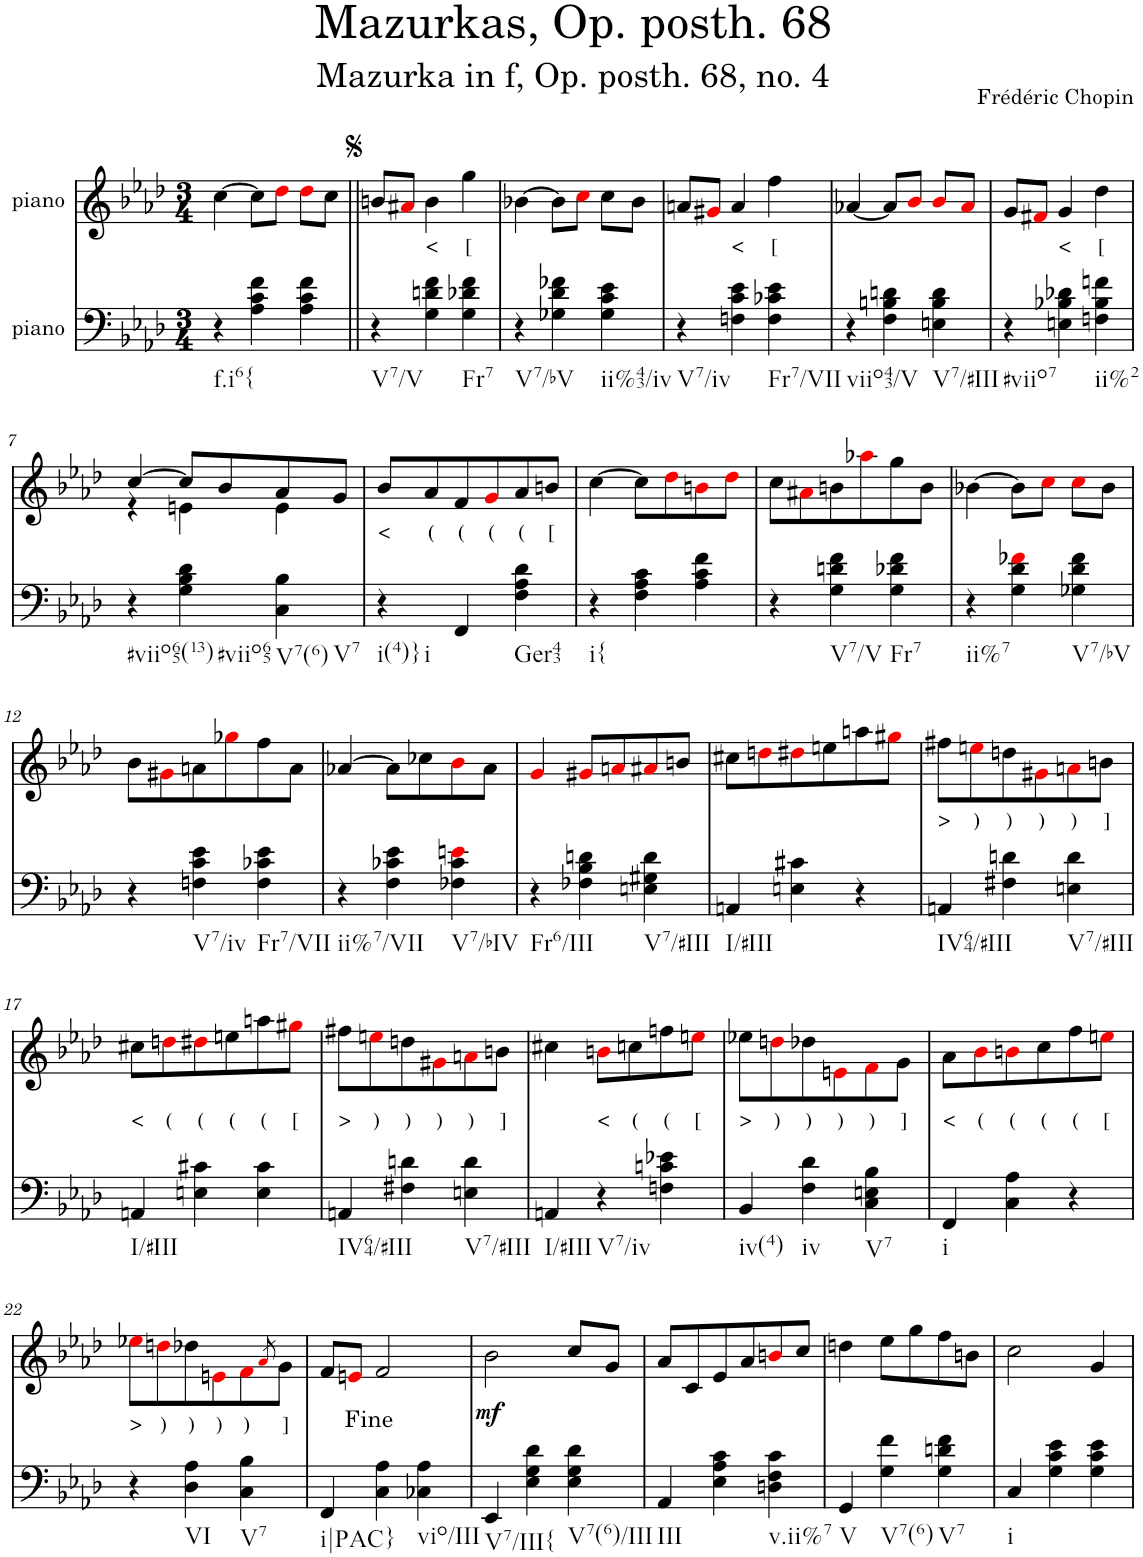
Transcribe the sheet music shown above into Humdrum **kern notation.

**kern	**kern	**text	**dynam
*part2	*part1	*part1	*part1
*staff2	*staff1	*staff1	*staff1
*I"piano	*I"piano	*	*
*I'Pno	*I'Pno	*	*
*clefF4	*clefG2	*	*
*k[b-e-a-d-]	*k[b-e-a-d-]	*	*
*f:	*f:	*	*
*M3/4	*M3/4	*	*
=1	=1	=1	=1
!LO:TX:b:t=f.i6{	!	!	!
4r	[4cc\	.	.
4A-\ 4c\ 4f\	8cc\L]	.	.
.	8dd-i\J	.	.
4A-\ 4c\ 4f\	8dd-i\L	.	.
.	8cc\J	.	.
=2||	=2||	=2||	=2||
!LO:TX:b:t=V7/V	!	!	!
4r	8bn/L	.	.
.	8a#Xi/J	.	.
!	!	!LO:LY:b	!
4G\ 4dn\ 4f\	4b\	<	.
!LO:TX:b:t=Fr7	!	!	!
!	!	!LO:LY:b	!
4G\ 4d-X\ 4f\	4gg\	[	.
=3	=3	=3	=3
!LO:TX:b:t=V7/bV	!	!	!
4r	[4b-X\	.	.
4G-X\ 4d-\ 4f-X\	8b-\L]	.	.
.	8cci\J	.	.
!LO:TX:b:t=ii%43/iv	!	!	!
4G-\ 4c\ 4e-\	8cc\L	.	.
.	8b-\J	.	.
=4	=4	=4	=4
!LO:TX:b:t=V7/iv	!	!	!
4r	8an/L	.	.
.	8g#Xi/J	.	.
!	!	!LO:LY:b	!
4Fn\ 4c\ 4e-\	4a/	<	.
!LO:TX:b:t=Fr7/VII	!	!	!
!	!	!LO:LY:b	!
4F\ 4c-X\ 4e-\	4ff\	[	.
=5	=5	=5	=5
!LO:TX:b:t=viio43/V	!	!	!
4r	[4a-X/	.	.
4F\ 4Bn\ 4dn\	8a-/L]	.	.
.	8b-i/J	.	.
!LO:TX:b:t=V7/#III	!	!	!
4En\ 4B\ 4d\	8b-i/L	.	.
.	8a-i/J	.	.
=6	=6	=6	=6
!LO:TX:b:t=#viio7	!	!	!
4r	8g/L	.	.
.	8f#Xi/J	.	.
!	!	!LO:LY:b	!
4En\ 4B-X\ 4d-X\	4g/	<	.
!LO:TX:b:t=ii%2	!	!	!
!	!	!LO:LY:b	!
4Fn\ 4B-\ 4fn\	4dd-\	[	.
!!LO:LB:g=z
=7	=7	=7	=7
*	*^	*	*
!LO:TX:b:t=#viio65(13)	!	!	!	!
4r	[4cc/	4r	.	.
!LO:TX:b:t=#viio65	!	!	!	!
4G\ 4B-\ 4d-\	8cc/L]	4en\	.	.
.	8b-/	.	.	.
!LO:TX:b:t=V7(6)	!	!	!	!
!LO:TX:b:t=V7	!	!	!	!
4C\ 4B-\	8a-/	4e\	.	.
.	8g/J	.	.	.
*	*v	*v	*	*
=8	=8	=8	=8
!LO:TX:b:t=i(4)}	!	!	!
!LO:TX:b:t=i	!	!	!
!	!	!LO:LY:b	!
4r	8b-/L	<	.
!	!	!LO:LY:b	!
.	8a-/	(	.
!	!	!LO:LY:b	!
4FF/	8f/	(	.
!	!	!LO:LY:b	!
.	8gi/	(	.
!LO:TX:b:t=Ger43	!	!	!
!	!	!LO:LY:b	!
4F\ 4A-\ 4d-\	8a-/	(	.
!	!	!LO:LY:b	!
.	8bn/J	[	.
=9	=9	=9	=9
!LO:TX:b:t=i{	!	!	!
4r	[4cc\	.	.
4F\ 4A-\ 4c\	8cc\L]	.	.
.	8dd-i\	.	.
4A-\ 4c\ 4f\	8bni\	.	.
.	8dd-i\J	.	.
=10	=10	=10	=10
4r	8cc\L	.	.
.	8a#Xi\	.	.
!LO:TX:b:t=V7/V	!	!	!
4G\ 4dn\ 4f\	8bn\	.	.
.	8aa-Xi\	.	.
!LO:TX:b:t=Fr7	!	!	!
4G\ 4d-X\ 4f\	8gg\	.	.
.	8b\J	.	.
=11	=11	=11	=11
!LO:TX:b:t=ii%7	!	!	!
4r	[4b-X\	.	.
4G\ 4d-\ 4f-Xi\	8b-\L]	.	.
.	8cci\J	.	.
!LO:TX:b:t=V7/bV	!	!	!
4G-X\ 4d-\ 4f-\	8cci\L	.	.
.	8b-\J	.	.
!!LO:LB:g=z
=12	=12	=12	=12
4r	8b-\L	.	.
.	8g#Xi\	.	.
!LO:TX:b:t=V7/iv	!	!	!
4Fn\ 4c\ 4e-\	8an\	.	.
.	8gg-Xi\	.	.
!LO:TX:b:t=Fr7/VII	!	!	!
4F\ 4c-X\ 4e-\	8ff\	.	.
.	8a\J	.	.
=13	=13	=13	=13
!LO:TX:b:t=ii%7/VII	!	!	!
4r	[4a-X/	.	.
4F\ 4c-X\ 4e-\	8a-\L]	.	.
.	8cc-X\	.	.
!LO:TX:b:t=V7/bIV	!	!	!
4F-X\ 4c-\ 4eni\	8b-i\	.	.
.	8a-\J	.	.
=14	=14	=14	=14
!LO:TX:b:t=Fr6/III	!	!	!
4r	4gi/	.	.
4F-X\ 4B-\ 4dn\	8g#Xi/L	.	.
.	8ani/	.	.
!LO:TX:b:t=V7/#III	!	!	!
4En\ 4G#X\ 4d\	8a#Xi/	.	.
.	8bn/J	.	.
=15	=15	=15	=15
!LO:TX:b:t=I/#III	!	!	!
4AAn/	8cc#X\L	.	.
.	8ddni\	.	.
4En\ 4c#X\	8dd#Xi\	.	.
.	8een\	.	.
4r	8aan\	.	.
.	8gg#Xi\J	.	.
=16	=16	=16	=16
!LO:TX:b:t=IV64/#III	!	!	!
!	!	!LO:LY:b	!
4AAn/	8ff#X\L	>	.
!	!	!LO:LY:b	!
.	8eeni\	)	.
!	!	!LO:LY:b	!
4F#X\ 4dn\	8ddn\	)	.
!	!	!LO:LY:b	!
.	8g#Xi\	)	.
!LO:TX:b:t=V7/#III	!	!	!
!	!	!LO:LY:b	!
4En\ 4d\	8ani\	)	.
!	!	!LO:LY:b	!
.	8bn\J	]	.
!!LO:LB:g=z
=17	=17	=17	=17
!LO:TX:b:t=I/#III	!	!	!
!	!	!LO:LY:b	!
4AAn/	8cc#X\L	<	.
!	!	!LO:LY:b	!
.	8ddni\	(	.
!	!	!LO:LY:b	!
4En\ 4c#X\	8dd#Xi\	(	.
!	!	!LO:LY:b	!
.	8een\	(	.
!	!	!LO:LY:b	!
4E\ 4c#\	8aan\	(	.
!	!	!LO:LY:b	!
.	8gg#Xi\J	[	.
=18	=18	=18	=18
!LO:TX:b:t=IV64/#III	!	!	!
!	!	!LO:LY:b	!
4AAn/	8ff#X\L	>	.
!	!	!LO:LY:b	!
.	8eeni\	)	.
!	!	!LO:LY:b	!
4F#X\ 4dn\	8ddn\	)	.
!	!	!LO:LY:b	!
.	8g#Xi\	)	.
!LO:TX:b:t=V7/#III	!	!	!
!	!	!LO:LY:b	!
4En\ 4d\	8ani\	)	.
!	!	!LO:LY:b	!
.	8bn\J	]	.
=19	=19	=19	=19
!LO:TX:b:t=I/#III	!	!	!
4AAn/	4cc#X\	.	.
!LO:TX:b:t=V7/iv	!	!	!
!	!	!LO:LY:b	!
4r	8bni\L	<	.
!	!	!LO:LY:b	!
.	8ccn\	(	.
!	!	!LO:LY:b	!
4Fn\ 4cn\ 4e-X\	8ffn\	(	.
!	!	!LO:LY:b	!
.	8eeni\J	[	.
=20	=20	=20	=20
!LO:TX:b:t=iv(4)	!	!	!
!	!	!LO:LY:b	!
4BB-/	8ee-X\L	>	.
!	!	!LO:LY:b	!
.	8ddni\	)	.
!LO:TX:b:t=iv	!	!	!
!	!	!LO:LY:b	!
4F\ 4d-\	8dd-X\	)	.
!	!	!LO:LY:b	!
.	8eni\	)	.
!LO:TX:b:t=V7	!	!	!
!	!	!LO:LY:b	!
4C\ 4En\ 4B-\	8fi\	)	.
!	!	!LO:LY:b	!
.	8g\J	]	.
=21	=21	=21	=21
!LO:TX:b:t=i	!	!	!
!	!	!LO:LY:b	!
4FF/	8a-\L	<	.
!	!	!LO:LY:b	!
.	8b-i\	(	.
!	!	!LO:LY:b	!
4C\ 4A-\	8bni\	(	.
!	!	!LO:LY:b	!
.	8cc\	(	.
!	!	!LO:LY:b	!
4r	8ff\	(	.
!	!	!LO:LY:b	!
.	8eeni\J	[	.
!!LO:LB:g=z
=22	=22	=22	=22
!	!	!LO:LY:b	!
4r	8ee-Xi\L	>	.
!	!	!LO:LY:b	!
.	8ddni\	)	.
!LO:TX:b:t=VI	!	!	!
!	!	!LO:LY:b	!
4D-\ 4A-\	8dd-X\	)	.
!	!	!LO:LY:b	!
.	8eni\	)	.
!LO:TX:b:t=V7	!	!	!
!	!	!LO:LY:b	!
4C\ 4B-\	8fi\	)	.
.	8qa-i/	.	.
!	!	!LO:LY:b	!
.	8g\J	]	.
=23	=23	=23	=23
!LO:TX:b:t=i|PAC}	!	!	!
4FF/	8f/L	.	.
.	8eni/J	.	.
4C\ 4A-\	2f/	.	.
!LO:TX:b:t=vio/III	!	!	!
4C-X\ 4A-\	.	.	.
=24	=24	=24	=24
!LO:TX:b:t=V7/III{	!	!	!
!	!	!	!LO:DY:b
4EE-/	2b-\	.	mf
4E-\ 4G\ 4d-\	.	.	.
!LO:TX:b:t=V7(6)/III	!	!	!
4E-\ 4G\ 4d-\	8cc/L	.	.
.	8g/J	.	.
=25	=25	=25	=25
!LO:TX:b:t=III	!	!	!
4AA-/	8a-/L	.	.
.	8c/	.	.
4E-\ 4A-\ 4c\	8e-/	.	.
.	8a-/	.	.
!LO:TX:b:t=v.ii%7	!	!	!
4Dn\ 4F\ 4c\	8bni/	.	.
.	8cc/J	.	.
=26	=26	=26	=26
!LO:TX:b:t=V	!	!	!
4GG/	4ddn\	.	.
!LO:TX:b:t=V7(6)	!	!	!
4G\ 4f\	8ee-\L	.	.
.	8gg\	.	.
!LO:TX:b:t=V7	!	!	!
4G\ 4dn\ 4f\	8ff\	.	.
.	8bn\J	.	.
=27	=27	=27	=27
!LO:TX:b:t=i	!	!	!
4C/	2cc\	.	.
4G\ 4c\ 4e-\	.	.	.
4G\ 4c\ 4e-\	4g/	.	.
=	=	=	=
*-	*-	*-	*-
